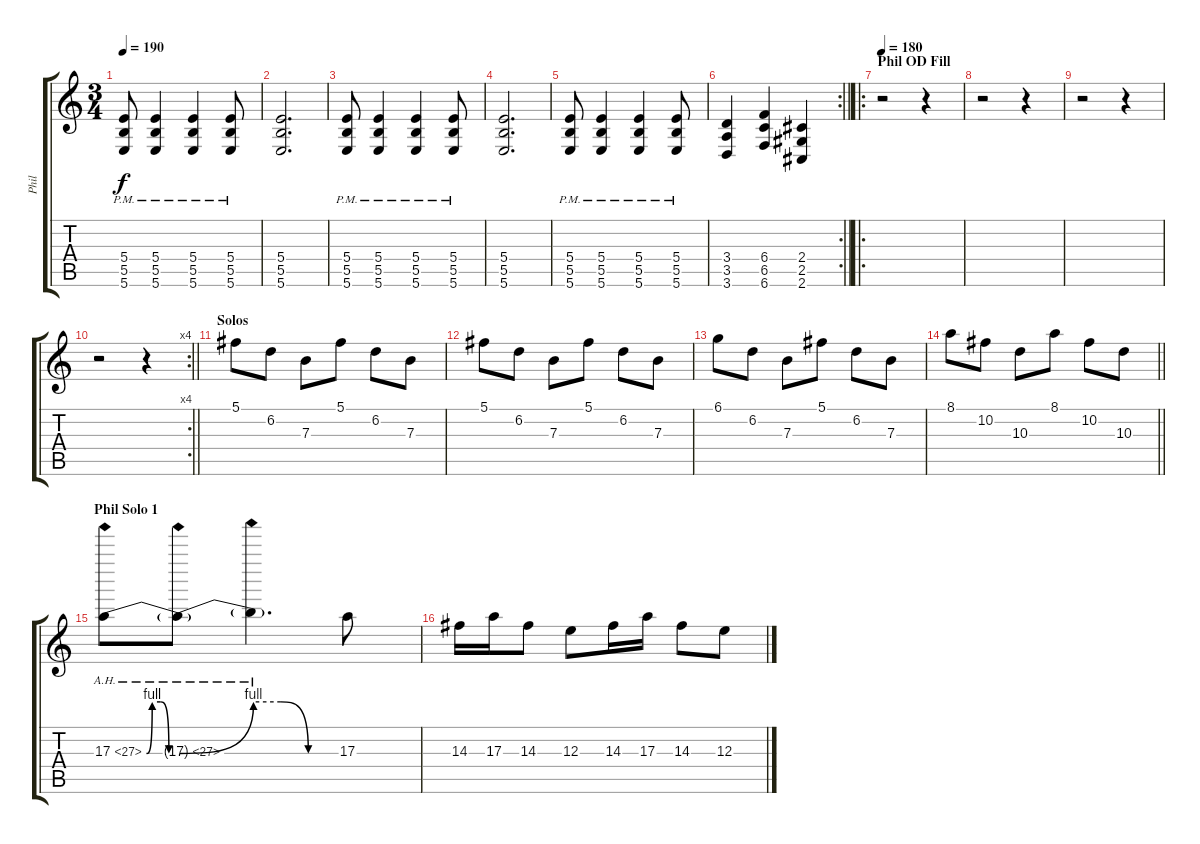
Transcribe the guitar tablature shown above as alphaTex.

\track ("Phil" "Phil") {instrument distortionguitar}
\staff {score tabs}
\tuning (Db4 Ab3 E3 B2 Gb2 B1) {hide}
\ts (3 4)
\tempo 190
\clef g2
\ks c
(5.4{pm} 5.5{pm} 5.6{pm}).8{dy f} (5.4{pm} 5.5{pm} 5.6{pm}).4 (5.4{pm} 5.5{pm} 5.6{pm}).4 (5.4{pm} 5.5{pm} 5.6{pm}).8 |
(5.4 5.5 5.6).2{d} |
(5.4{pm} 5.5{pm} 5.6{pm}).8 (5.4{pm} 5.5{pm} 5.6{pm}).4 (5.4{pm} 5.5{pm} 5.6{pm}).4 (5.4{pm} 5.5{pm} 5.6{pm}).8 |
(5.4 5.5 5.6).2{d} |
(5.4{pm} 5.5{pm} 5.6{pm}).8 (5.4{pm} 5.5{pm} 5.6{pm}).4 (5.4{pm} 5.5{pm} 5.6{pm}).4 (5.4{pm} 5.5{pm} 5.6{pm}).8 |
\rc 2
\barLineRight lightlight
(3.4 3.5 3.6).4 (6.4 6.5 6.6).4 (2.4 2.5 2.6).4 |
\ro
\section ("" "Phil OD Fill")
\tempo 180
r.2 r.4 |
r.2 r.4 |
r.2 r.4 |
\rc 4
\barLineRight lightlight
r.2 r.4 |
\section ("" "Solos")
5.1.8 6.2.8 7.3.8 5.1.8 6.2.8 7.3.8 |
5.1.8 6.2.8 7.3.8 5.1.8 6.2.8 7.3.8 |
6.1.8 6.2.8 7.3.8 5.1.8 6.2.8 7.3.8 |
\barLineRight lightlight
8.1.8 10.2.8 10.3.8 8.1.8 10.2.8 10.3.8 |
\section ("" "Phil Solo 1")
17.3{be (custom 0 0 10 4 25 4 40 0 60 0) ah 10}.8 17.3{be (bend 0 0 60 4) ah 10 t}.8 17.3{be (custom 0 4 20 4 40 0 60 0) ah 10 t}.4{d} 17.3.8 |
14.3.16 17.3.16 14.3.8 12.3.8 14.3.16 17.3.16 14.3.8 12.3.8
